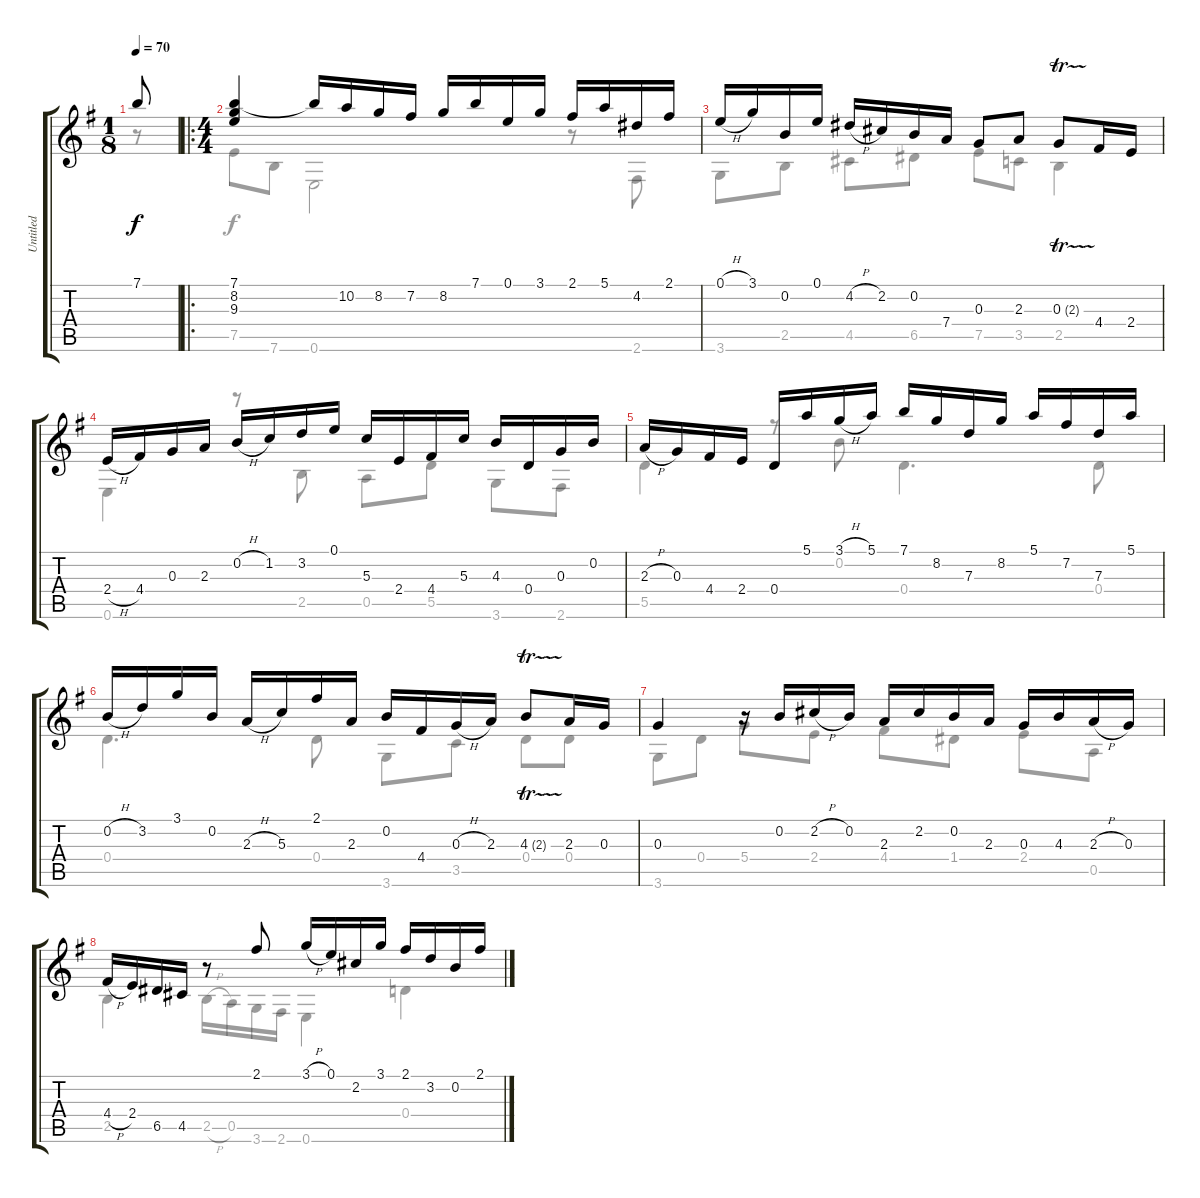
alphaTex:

\track ("Untitled" "Untitled") {instrument acousticguitarnylon}
\staff {score tabs}
\tuning (E4 B3 G3 D3 A2 E2) {hide}
\voice
\ts (1 8)
\tempo 70
\clef g2
\ks g
7.1.8{dy f instrument acousticguitarnylon} |
\ro
\ts (4 4)
(7.1 8.2 9.3).4 7.1{t}.16 10.2.16 8.2.16 7.2.16 8.2.16 7.1.16 0.1.16 3.1.16 2.1.16 5.1.16 4.2.16 2.1.16 |
0.1{h}.16 3.1.16 0.2.16 0.1.16 4.2{h}.16 2.2.16 0.2.16 7.4.16 0.3.8 2.3.8 0.3{tr (2 32)}.8 4.4.16 2.4.16 |
2.4{h}.16 4.4.16 0.3.16 2.3.16 0.2{h}.16 1.2.16 3.2.16 0.1.16 5.3.16 2.4.16 4.4.16 5.3.16 4.3.16 0.4.16 0.3.16 0.2.16 |
2.3{h}.16 0.3.16 4.4.16 2.4.16 0.4.16 5.1.16 3.1{h}.16 5.1.16 7.1.16 8.2.16 7.3.16 8.2.16 5.1.16 7.2.16 7.3.16 5.1.16 |
0.2{h}.16 3.2.16 3.1.16 0.2.16 2.3{h}.16 5.3.16 2.1.16 2.3.16 0.2.16 4.4.16 0.3{h}.16 2.3.16 4.3{tr (2 32)}.8 2.3.16 0.3.16 |
0.3.4 r.16 0.2.16 2.2{h}.16 0.2.16 2.3.16 2.2.16 0.2.16 2.3.16 0.3.16 4.3.16 2.3{h}.16 0.3.16 |
4.4{h}.16 2.4.16 6.5.16 4.5.16 r.8 2.1.8 3.1{h}.16 0.1.16 2.2.16 3.1.16 2.1.16 3.2.16 0.2.16 2.1.16
\voice
\clef g2
\ottava regular
\simile none
\ks g
r.8{dy f} |
7.5.8 7.6.8 0.6.2 r.8 2.6.8 |
3.6.8 2.5.8 4.5.8 6.5.8 7.5.8 3.5.8 2.5.4 |
0.6.4 r.8 2.5.8 0.5.8 5.5.8 3.6.8 2.6.8 |
5.5.4 r.8 0.2.8 0.4.4{d} 0.4.8 |
0.4.4{d} 0.4.8 3.6.8 3.5.8 0.4.8 0.4.8 |
3.6.8 0.4.8 5.4.8 2.4.8 4.4.8 1.4.8 2.4.8 0.5.8 |
2.5.4 2.5{h}.16 0.5.16 3.6.16 2.6.16 0.6.4 0.4.4
